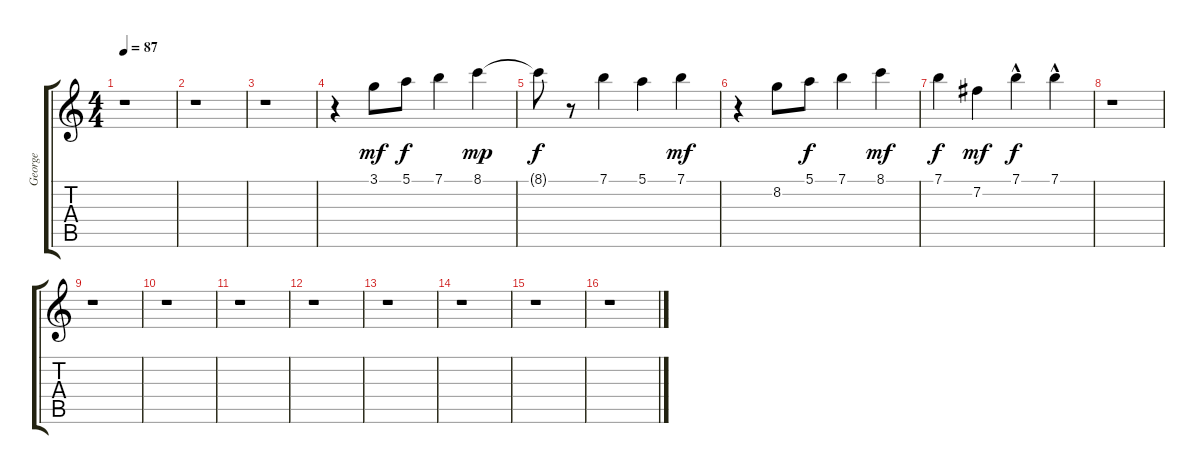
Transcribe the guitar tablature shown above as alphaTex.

\track ("George" "George") {instrument overdrivenguitar}
\staff {score tabs}
\tuning (E4 B3 G3 D3 A2 E2) {hide}
\ts (4 4)
\tempo 87
\clef g2
\ks c
r.1{dy mf instrument overdrivenguitar} |
r.1 |
r.1 |
r.4 3.1.8 5.1.8{dy f} 7.1.4 8.1.4{dy mp} |
8.1{t}.8{dy f} r.8 7.1.4 5.1.4 7.1.4{dy mf} |
r.4 8.2.8 5.1.8{dy f} 7.1.4 8.1.4{dy mf} |
7.1.4{dy f} 7.2.4{dy mf} 7.1{hac}.4{dy f} 7.1{hac}.4 |
r.1 |
r.1 |
r.1 |
r.1 |
r.1 |
r.1 |
r.1 |
r.1 |
r.1
